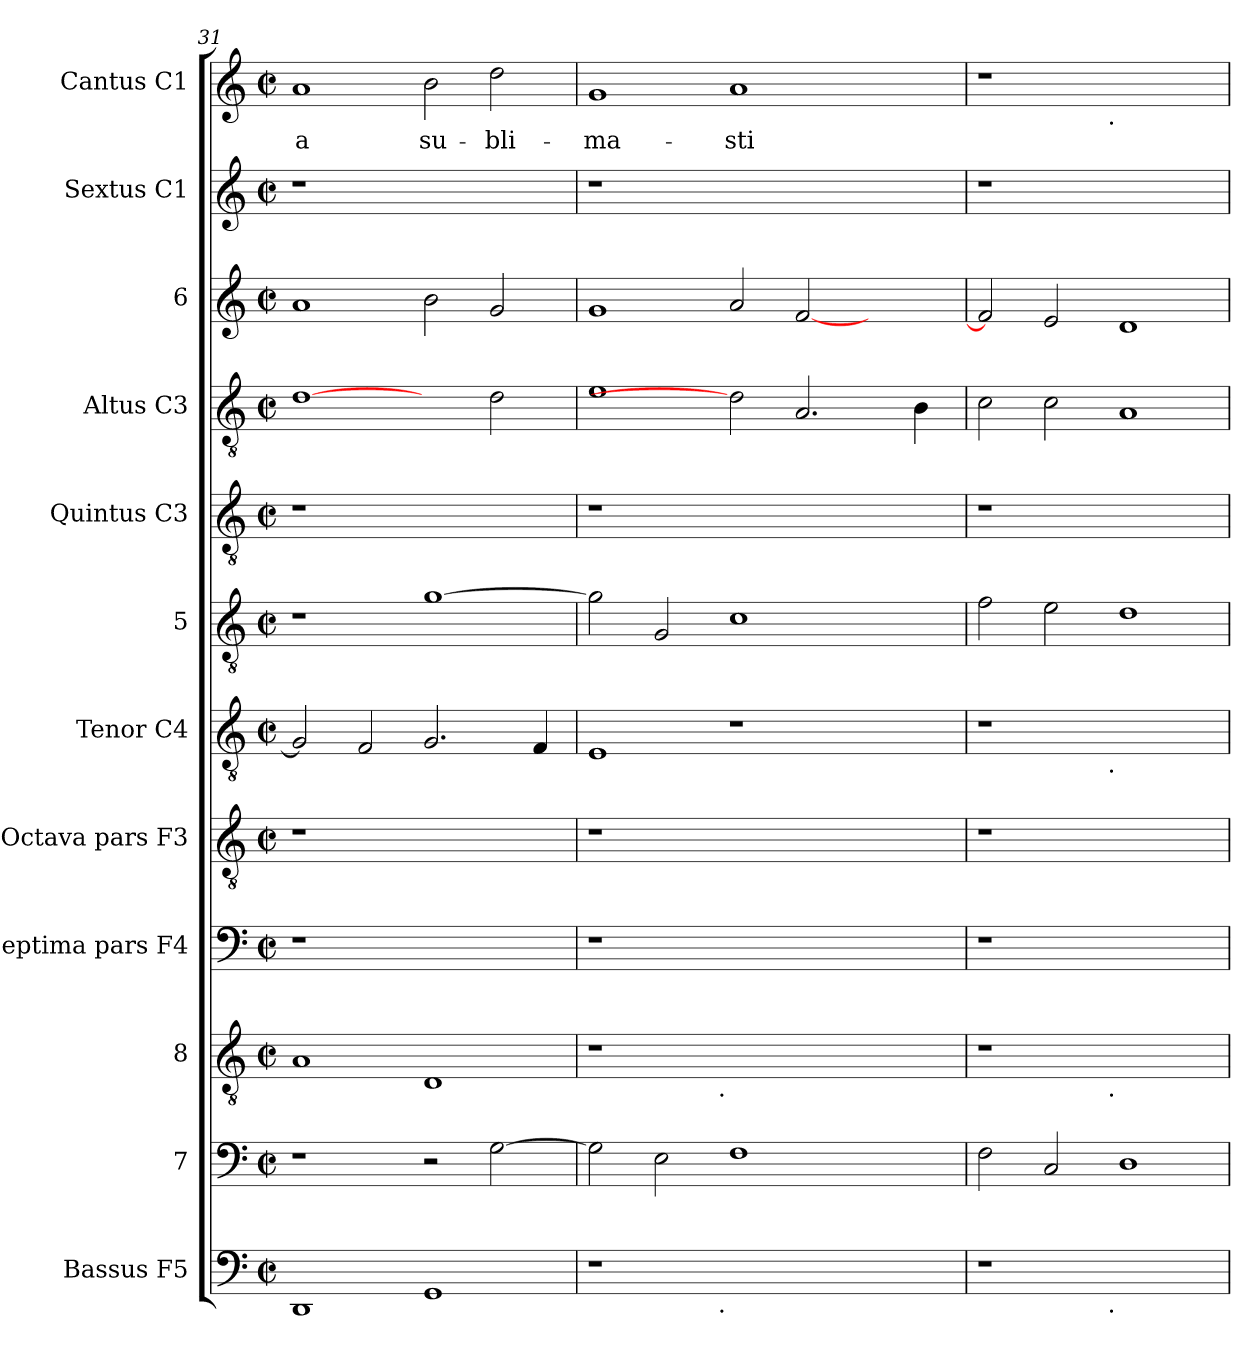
**kern	**kern	**kern	**kern	**kern	**kern	**kern	**kern	**kern	**kern	**kern	**kern	**text
*part12	*part11	*part10	*part9	*part8	*part7	*part6	*part5	*part4	*part3	*part2	*part1	*part1
*staff12	*staff11	*staff10	*staff9	*staff8	*staff7	*staff6	*staff5	*staff4	*staff3	*staff2	*staff1	*staff1
*I"Bassus F5	*I"7	*I"8	*I"Septima pars F4	*I"Octava pars F3	*I"Tenor C4	*I"5	*I"Quintus C3	*I"Altus C3	*I"6	*I"Sextus C1	*I"Cantus C1	*
*I'B	*	*	*	*	*I'T	*	*	*I'A	*	*	*I'C	*
*clefF4	*clefF4	*clefGv2	*clefF4	*clefGv2	*clefGv2	*clefGv2	*clefGv2	*clefGv2	*clefG2	*clefG2	*clefG2	*
*ITrd7c12	*	*	*	*	*	*	*	*	*	*	*	*
*k[]	*k[]	*k[]	*k[]	*k[]	*k[]	*k[]	*k[]	*k[]	*k[]	*k[]	*k[]	*
*C:	*C:	*C:	*C:	*C:	*C:	*C:	*C:	*C:	*C:	*C:	*C:	*
*M2/2	*M2/2	*M2/2	*M2/2	*M2/2	*M2/2	*M2/2	*M2/2	*M2/2	*M2/2	*M2/2	*M2/2	*
*met(c|)	*met(c|)	*met(c|)	*met(c|)	*met(c|)	*met(c|)	*met(c|)	*met(c|)	*met(c|)	*met(c|)	*met(c|)	*met(c|)	*
=31	=31	=31	=31	=31	=31	=31	=31	=31	=31	=31	=31	=31
!	!	!	!	!	!	!	!	!	!	!	!	!LO:LY:b
1DDD	1r	1A	1r	1r	2G/]	1r	1r	[1d	1a	1r	1a	-a
.	.	.	.	.	2F/	.	.	.	.	.	.	.
!	!	!	!	!	!	!	!	!	!	!	!	!LO:LY:b
1GGG	2r	1D	1ryy	1ryy	2.G/	[>1g	1ryy	2ryy	2b\	1ryy	2b\	su-
!	!	!	!	!	!	!	!	!	!	!	!	!LO:LY:b
.	[>2G\	.	.	.	.	.	.	2d\	2g/	.	2dd\	-bli-
.	.	.	.	.	4F/	.	.	.	.	.	.	.
=32	=32	=32	=32	=32	=32	=32	=32	=32	=32	=32	=32	=32
!	!	!	!	!	!	!	!	!	!	!	!	!LO:LY:b
*^	*	*^	*	*	*	*	*	*	*	*	*	*
1r	2ryy	2G\]	1r	2ryy	1r	1r	1E	2g\]	1r	1e	1g	1r	1g	-ma-
.	4...ryy	2E\	.	4...ryy	.	.	.	2G/	.	.	.	.	.	.
!	!	!	!	!LO:TX:b:t=.	!	!	!	!	!	!	!	!	!	!
!	!LO:TX:b:t=.	!	!	!	!	!	!	!	!	!	!	!	!	!
.	1ryy	.	.	1ryy	.	.	.	.	.	.	.	.	.	.
!	!	!	!	!	!	!	!	!	!	!	!	!	!	!LO:LY:b
1.ryy	.	1F	1.ryy	.	1.ryy	1.ryy	1r	1c	1.ryy	2d]	2a/	1.ryy	1a	-sti
.	.	.	.	.	.	.	.	.	.	2.A/	[<2f/	.	.	.
.	2ryy	.	.	2ryy	.	.	.	.	.	.	.	.	.	.
.	.	2ryy	.	.	.	.	2ryy	2ryy	.	.	2ryy	.	2ryy	.
.	.	.	.	.	.	.	.	.	.	4B\	.	.	.	.
.	32ryy	.	.	32ryy	.	.	.	.	.	.	.	.	.	.
=33	=33	=33	=33	=33	=33	=33	=33	=33	=33	=33	=33	=33	=33	=33
*	*	*	*	*	*	*	*^	*	*	*	*	*	*^	*
1r	2ryy	2F\	1r	2ryy	1r	1r	1r	2ryy	2f\	1r	2c\	2f/]	1r	1r	2ryy	.
.	4...ryy	2C/	.	4...ryy	.	.	.	4...ryy	2e\	.	2c\	2e/	.	.	4...ryy	.
!	!	!	!	!	!	!	!	!	!	!	!	!	!	!	!LO:TX:b:t=.	!
!	!	!	!	!	!	!	!	!LO:TX:b:t=.	!	!	!	!	!	!	!	!
!	!	!	!	!LO:TX:b:t=.	!	!	!	!	!	!	!	!	!	!	!	!
!	!LO:TX:b:t=.	!	!	!	!	!	!	!	!	!	!	!	!	!	!	!
.	1ryy	.	.	1ryy	.	.	.	1ryy	.	.	.	.	.	.	1ryy	.
1ryy	.	1D	1ryy	.	1ryy	1ryy	1ryy	.	1d	1ryy	1A	1d	1ryy	1ryy	.	.
.	32ryy	.	.	32ryy	.	.	.	32ryy	.	.	.	.	.	.	32ryy	.
*v	*v	*	*v	*v	*	*	*v	*v	*	*	*	*	*	*v	*v	*
=	=	=	=	=	=	=	=	=	=	=	=	=
*-	*-	*-	*-	*-	*-	*-	*-	*-	*-	*-	*-	*-
